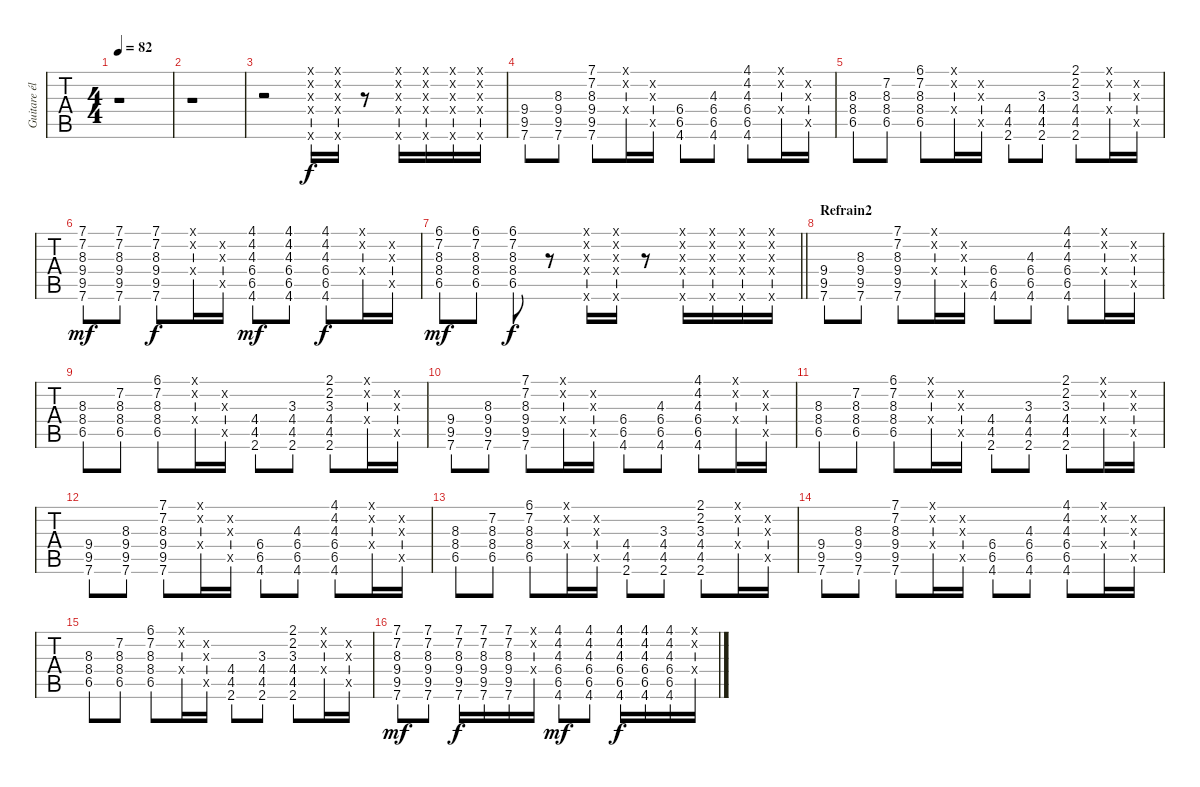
\track ("Guitare électrique" "Guitare él") {instrument electricguitarclean}
\staff {tabs}
\tuning (E4 B3 G3 D3 A2 E2) {hide}
\ts (4 4)
\tempo 82
\clef g2
\ks c
r.1{dy f} |
r.1 |
r.2 (0.1{x} 0.2{x} 0.3{x} 0.4{x} 0.6{x}).16 (0.1{x} 0.2{x} 0.3{x} 0.4{x} 0.6{x}).16 r.8 (0.1{x} 0.2{x} 0.3{x} 0.4{x} 0.6{x}).16 (0.1{x} 0.2{x} 0.3{x} 0.4{x} 0.6{x}).16 (0.1{x} 0.2{x} 0.3{x} 0.4{x} 0.6{x}).16 (0.1{x} 0.2{x} 0.3{x} 0.4{x} 0.6{x}).16 |
(9.4 9.5 7.6).8 (8.3 9.4 9.5 7.6).8 (7.1 7.2 8.3 9.4 9.5 7.6).8 (0.1{x} 0.2{x} 0.4{x}).16 (0.2{x} 0.3{x} 0.5{x}).16 (6.4 6.5 4.6).8 (4.3 6.4 6.5 4.6).8 (4.1 4.2 4.3 6.4 6.5 4.6).8 (0.1{x} 0.2{x} 0.4{x}).16 (0.2{x} 0.3{x} 0.5{x}).16 |
(8.3 8.4 6.5).8 (7.2 8.3 8.4 6.5).8 (6.1 7.2 8.3 8.4 6.5).8 (0.1{x} 0.2{x} 0.4{x}).16 (0.2{x} 0.3{x} 0.5{x}).16 (4.4 4.5 2.6).8 (3.3 4.4 4.5 2.6).8 (2.1 2.2 3.3 4.4 4.5 2.6).8 (0.1{x} 0.2{x} 0.4{x}).16 (0.2{x} 0.3{x} 0.5{x}).16 |
(7.1 7.2 8.3 9.4 9.5 7.6).8{dy mf} (7.1 7.2 8.3 9.4 9.5 7.6).8 (7.1 7.2 8.3 9.4 9.5 7.6).8{dy f} (0.1{x} 0.2{x} 0.4{x}).16 (0.2{x} 0.3{x} 0.5{x}).16 (4.1 4.2 4.3 6.4 6.5 4.6).8{dy mf} (4.1 4.2 4.3 6.4 6.5 4.6).8 (4.1 4.2 4.3 6.4 6.5 4.6).8{dy f} (0.1{x} 0.2{x} 0.4{x}).16 (0.2{x} 0.3{x} 0.5{x}).16 |
\barLineRight lightlight
(6.1 7.2 8.3 8.4 6.5).8{dy mf} (6.1 7.2 8.3 8.4 6.5).8 (6.1 7.2 8.3 8.4 6.5).8{dy f} r.8 (0.1{x} 0.2{x} 0.3{x} 0.4{x} 0.6{x}).16 (0.1{x} 0.2{x} 0.3{x} 0.4{x} 0.6{x}).16 r.8 (0.1{x} 0.2{x} 0.3{x} 0.4{x} 0.6{x}).16 (0.1{x} 0.2{x} 0.3{x} 0.4{x} 0.6{x}).16 (0.1{x} 0.2{x} 0.3{x} 0.4{x} 0.6{x}).16 (0.1{x} 0.2{x} 0.3{x} 0.4{x} 0.6{x}).16 |
\section ("" "Refrain2")
(9.4 9.5 7.6).8 (8.3 9.4 9.5 7.6).8 (7.1 7.2 8.3 9.4 9.5 7.6).8 (0.1{x} 0.2{x} 0.4{x}).16 (0.2{x} 0.3{x} 0.5{x}).16 (6.4 6.5 4.6).8 (4.3 6.4 6.5 4.6).8 (4.1 4.2 4.3 6.4 6.5 4.6).8 (0.1{x} 0.2{x} 0.4{x}).16 (0.2{x} 0.3{x} 0.5{x}).16 |
(8.3 8.4 6.5).8 (7.2 8.3 8.4 6.5).8 (6.1 7.2 8.3 8.4 6.5).8 (0.1{x} 0.2{x} 0.4{x}).16 (0.2{x} 0.3{x} 0.5{x}).16 (4.4 4.5 2.6).8 (3.3 4.4 4.5 2.6).8 (2.1 2.2 3.3 4.4 4.5 2.6).8 (0.1{x} 0.2{x} 0.4{x}).16 (0.2{x} 0.3{x} 0.5{x}).16 |
(9.4 9.5 7.6).8 (8.3 9.4 9.5 7.6).8 (7.1 7.2 8.3 9.4 9.5 7.6).8 (0.1{x} 0.2{x} 0.4{x}).16 (0.2{x} 0.3{x} 0.5{x}).16 (6.4 6.5 4.6).8 (4.3 6.4 6.5 4.6).8 (4.1 4.2 4.3 6.4 6.5 4.6).8 (0.1{x} 0.2{x} 0.4{x}).16 (0.2{x} 0.3{x} 0.5{x}).16 |
(8.3 8.4 6.5).8 (7.2 8.3 8.4 6.5).8 (6.1 7.2 8.3 8.4 6.5).8 (0.1{x} 0.2{x} 0.4{x}).16 (0.2{x} 0.3{x} 0.5{x}).16 (4.4 4.5 2.6).8 (3.3 4.4 4.5 2.6).8 (2.1 2.2 3.3 4.4 4.5 2.6).8 (0.1{x} 0.2{x} 0.4{x}).16 (0.2{x} 0.3{x} 0.5{x}).16 |
(9.4 9.5 7.6).8 (8.3 9.4 9.5 7.6).8 (7.1 7.2 8.3 9.4 9.5 7.6).8 (0.1{x} 0.2{x} 0.4{x}).16 (0.2{x} 0.3{x} 0.5{x}).16 (6.4 6.5 4.6).8 (4.3 6.4 6.5 4.6).8 (4.1 4.2 4.3 6.4 6.5 4.6).8 (0.1{x} 0.2{x} 0.4{x}).16 (0.2{x} 0.3{x} 0.5{x}).16 |
(8.3 8.4 6.5).8 (7.2 8.3 8.4 6.5).8 (6.1 7.2 8.3 8.4 6.5).8 (0.1{x} 0.2{x} 0.4{x}).16 (0.2{x} 0.3{x} 0.5{x}).16 (4.4 4.5 2.6).8 (3.3 4.4 4.5 2.6).8 (2.1 2.2 3.3 4.4 4.5 2.6).8 (0.1{x} 0.2{x} 0.4{x}).16 (0.2{x} 0.3{x} 0.5{x}).16 |
(9.4 9.5 7.6).8 (8.3 9.4 9.5 7.6).8 (7.1 7.2 8.3 9.4 9.5 7.6).8 (0.1{x} 0.2{x} 0.4{x}).16 (0.2{x} 0.3{x} 0.5{x}).16 (6.4 6.5 4.6).8 (4.3 6.4 6.5 4.6).8 (4.1 4.2 4.3 6.4 6.5 4.6).8 (0.1{x} 0.2{x} 0.4{x}).16 (0.2{x} 0.3{x} 0.5{x}).16 |
(8.3 8.4 6.5).8 (7.2 8.3 8.4 6.5).8 (6.1 7.2 8.3 8.4 6.5).8 (0.1{x} 0.2{x} 0.4{x}).16 (0.2{x} 0.3{x} 0.5{x}).16 (4.4 4.5 2.6).8 (3.3 4.4 4.5 2.6).8 (2.1 2.2 3.3 4.4 4.5 2.6).8 (0.1{x} 0.2{x} 0.4{x}).16 (0.2{x} 0.3{x} 0.5{x}).16 |
(7.1 7.2 8.3 9.4 9.5 7.6).8{dy mf} (7.1 7.2 8.3 9.4 9.5 7.6).8 (7.1 7.2 8.3 9.4 9.5 7.6).16{dy f} (7.1 7.2 8.3 9.4 9.5 7.6).16 (7.1 7.2 8.3 9.4 9.5 7.6).16 (0.1{x} 0.2{x} 0.4{x}).16 (4.1 4.2 4.3 6.4 6.5 4.6).8{dy mf} (4.1 4.2 4.3 6.4 6.5 4.6).8 (4.1 4.2 4.3 6.4 6.5 4.6).16{dy f} (4.1 4.2 4.3 6.4 6.5 4.6).16 (4.1 4.2 4.3 6.4 6.5 4.6).16 (0.1{x} 0.2{x} 0.4{x}).16
